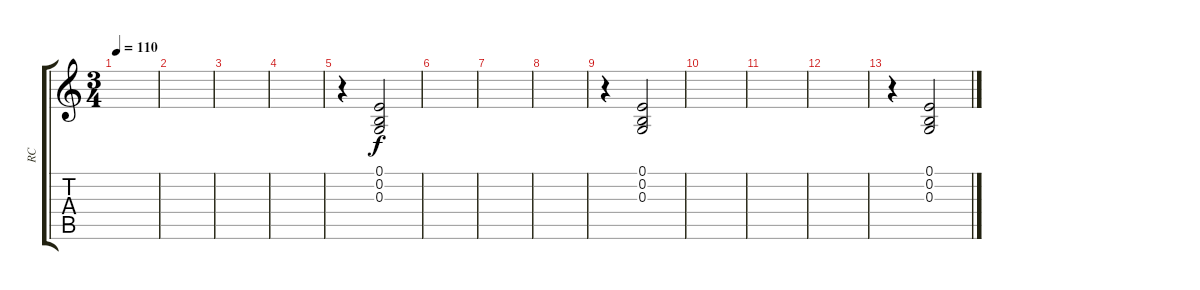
\track ("RC" "RC") {instrument reversecymbal}
\staff {score tabs}
\tuning (E4 B3 G3 D3 A2 E2) {hide}
\ts (3 4)
\tempo 110
\clef g2
\ks c
|
|
|
|
r.4 (0.1 0.2 0.3).2 |
|
|
|
r.4 (0.1 0.2 0.3).2 |
|
|
|
r.4 (0.1 0.2 0.3).2
